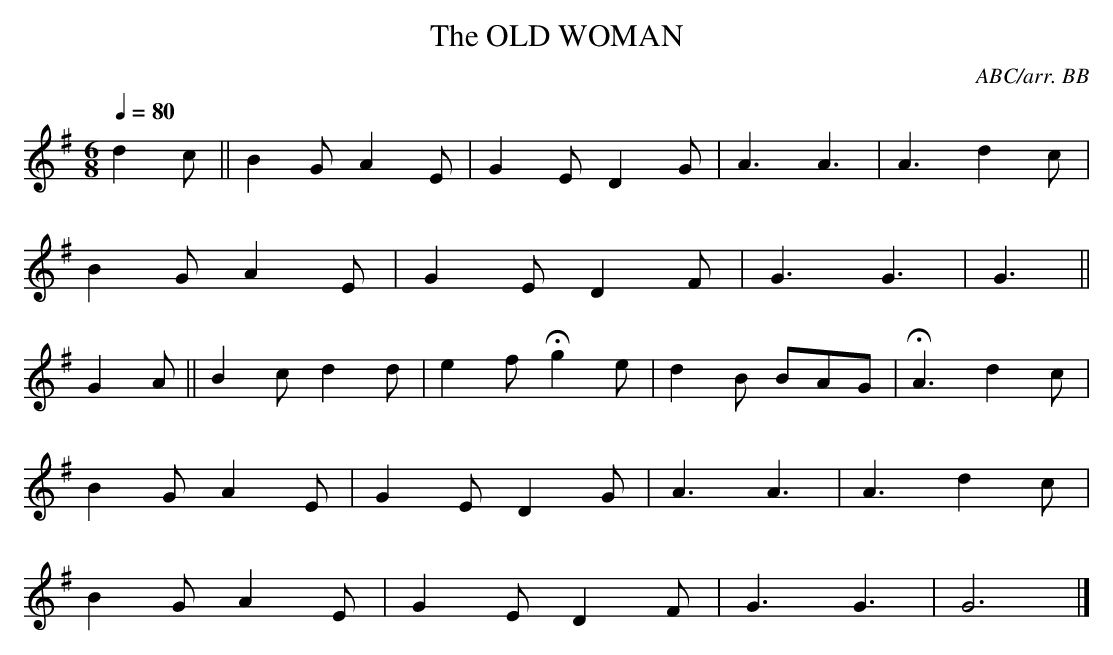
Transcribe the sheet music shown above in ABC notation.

X:1
T:OLD WOMAN, The
C:ABC/arr. BB
Q:1/4=80
L:1/8
M:6/8
K:G
d2c||B2G A2E|G2E D2G|A3 A3|A3 d2c|
B2G A2E|G2E D2F|G3 G3|G3 ||
G2A||B2c d2d|e2f Hg2e|d2B BAG|HA3 d2c|
B2G A2E|G2E D2G|A3 A3|A3 d2c|
B2G A2E|G2E D2F|G3 G3|G6 |]
